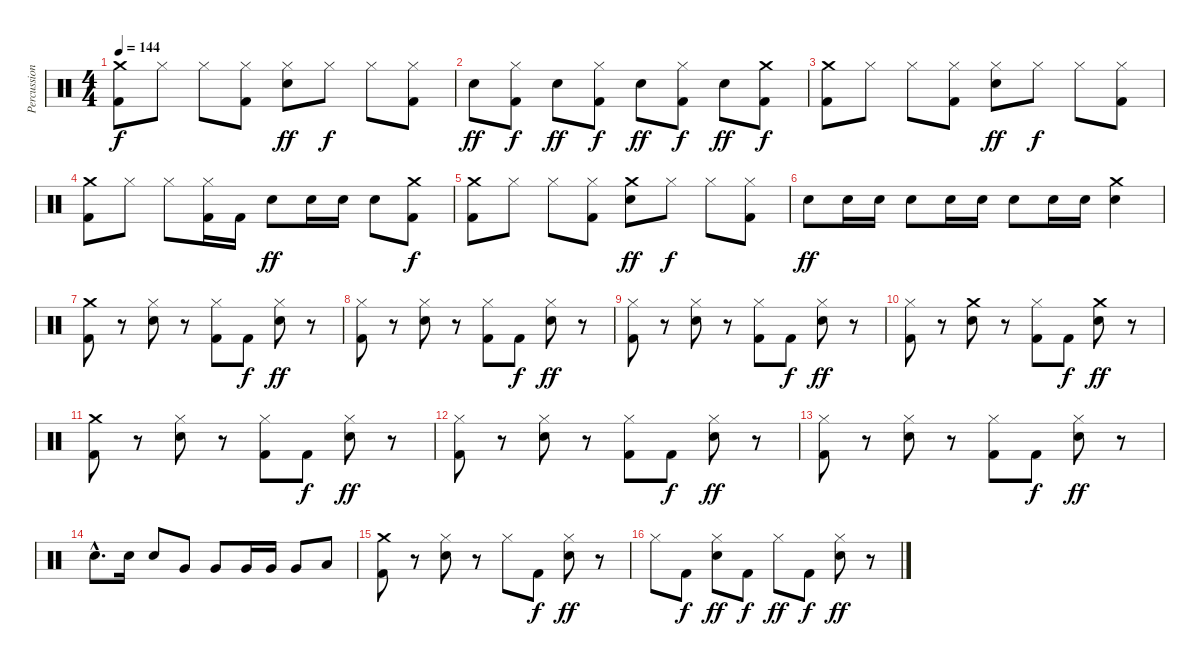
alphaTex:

\track ("Percussion" "Percussion") {instrument percussion}
\staff {score}
\articulation defaults
\ts (4 4)
\tempo 144
\clef neutral
\ks c
("Crash medium (hit)" "Kick (hit) 2").8{dy f} "Hi-Hat (closed)".8 "Hi-Hat (closed)".8 ("Hi-Hat (closed)" "Kick (hit) 2").8 ("Hi-Hat (closed)" "Snare (hit) 2").8{dy ff} "Hi-Hat (closed)".8{dy f} "Hi-Hat (closed)".8 ("Hi-Hat (closed)" "Kick (hit) 2").8 |
"Snare (hit) 2".8{dy ff} ("Hi-Hat (closed)" "Kick (hit) 2").8{dy f} "Snare (hit) 2".8{dy ff} ("Hi-Hat (closed)" "Kick (hit) 2").8{dy f} "Snare (hit) 2".8{dy ff} ("Hi-Hat (closed)" "Kick (hit) 2").8{dy f} "Snare (hit) 2".8{dy ff} ("Crash medium (hit)" "Kick (hit) 2").8{dy f} |
("Crash medium (hit)" "Kick (hit) 2").8 "Hi-Hat (closed)".8 "Hi-Hat (closed)".8 ("Hi-Hat (closed)" "Kick (hit) 2").8 ("Hi-Hat (closed)" "Snare (hit) 2").8{dy ff} "Hi-Hat (closed)".8{dy f} "Hi-Hat (closed)".8 ("Hi-Hat (closed)" "Kick (hit) 2").8 |
("Crash medium (hit)" "Kick (hit) 2").8 "Hi-Hat (closed)".8 "Hi-Hat (closed)".8 ("Hi-Hat (closed)" "Kick (hit) 2").16 "Kick (hit) 2".16 "Snare (hit) 2".8{dy ff} "Snare (hit) 2".16 "Snare (hit) 2".16 "Snare (hit) 2".8 ("Crash medium (hit)" "Kick (hit) 2").8{dy f} |
("Crash medium (hit)" "Kick (hit) 2").8 "Hi-Hat (closed)".8 "Hi-Hat (closed)".8 ("Hi-Hat (closed)" "Kick (hit) 2").8 ("Crash medium (hit)" "Snare (hit) 2").8{dy ff} "Hi-Hat (closed)".8{dy f} "Hi-Hat (closed)".8 ("Hi-Hat (closed)" "Kick (hit) 2").8 |
"Snare (hit) 2".8{dy ff} "Snare (hit) 2".16 "Snare (hit) 2".16 "Snare (hit) 2".8 "Snare (hit) 2".16 "Snare (hit) 2".16 "Snare (hit) 2".8 "Snare (hit) 2".16 "Snare (hit) 2".16 ("Crash medium (hit)" "Snare (hit) 2").4 |
("Crash medium (hit)" "Kick (hit) 2").8 r.8 ("Hi-Hat (closed)" "Snare (hit) 2").8 r.8 ("Hi-Hat (closed)" "Kick (hit) 2").8 "Kick (hit) 2".8{dy f} ("Hi-Hat (closed)" "Snare (hit) 2").8{dy ff} r.8 |
("Hi-Hat (closed)" "Kick (hit) 2").8 r.8 ("Hi-Hat (closed)" "Snare (hit) 2").8 r.8 ("Hi-Hat (closed)" "Kick (hit) 2").8 "Kick (hit) 2".8{dy f} ("Hi-Hat (closed)" "Snare (hit) 2").8{dy ff} r.8 |
("Hi-Hat (closed)" "Kick (hit) 2").8 r.8 ("Hi-Hat (closed)" "Snare (hit) 2").8 r.8 ("Hi-Hat (closed)" "Kick (hit) 2").8 "Kick (hit) 2".8{dy f} ("Hi-Hat (closed)" "Snare (hit) 2").8{dy ff} r.8 |
("Hi-Hat (closed)" "Kick (hit) 2").8 r.8 ("Crash medium (hit)" "Snare (hit) 2").8 r.8 ("Hi-Hat (closed)" "Kick (hit) 2").8 "Kick (hit) 2".8{dy f} ("Crash medium (hit)" "Snare (hit) 2").8{dy ff} r.8 |
("Crash medium (hit)" "Kick (hit) 2").8 r.8 ("Hi-Hat (closed)" "Snare (hit) 2").8 r.8 ("Hi-Hat (closed)" "Kick (hit) 2").8 "Kick (hit) 2".8{dy f} ("Hi-Hat (closed)" "Snare (hit) 2").8{dy ff} r.8 |
("Hi-Hat (closed)" "Kick (hit) 2").8 r.8 ("Hi-Hat (closed)" "Snare (hit) 2").8 r.8 ("Hi-Hat (closed)" "Kick (hit) 2").8 "Kick (hit) 2".8{dy f} ("Hi-Hat (closed)" "Snare (hit) 2").8{dy ff} r.8 |
("Hi-Hat (closed)" "Kick (hit) 2").8 r.8 ("Hi-Hat (closed)" "Snare (hit) 2").8 r.8 ("Hi-Hat (closed)" "Kick (hit) 2").8 "Kick (hit) 2".8{dy f} ("Hi-Hat (closed)" "Snare (hit) 2").8{dy ff} r.8 |
"Snare (hit) 2"{hac}.8{d} "Snare (hit) 2".16 "Snare (hit) 2".8 "Very Low Tom (hit)".8 "Very Low Tom (hit)".8 "Very Low Tom (hit)".16 "Very Low Tom (hit)".16 "Very Low Tom (hit)".8 "Low Floor Tom (hit)".8 |
("Crash medium (hit)" "Kick (hit) 2").8 r.8 ("Hi-Hat (closed)" "Snare (hit) 2").8 r.8 "Hi-Hat (closed)".8 "Kick (hit) 2".8{dy f} ("Hi-Hat (closed)" "Snare (hit) 2").8{dy ff} r.8 |
"Hi-Hat (closed)".8 "Kick (hit) 2".8{dy f} ("Hi-Hat (closed)" "Snare (hit) 2").8{dy ff} "Kick (hit) 2".8{dy f} "Hi-Hat (closed)".8{dy ff} "Kick (hit) 2".8{dy f} ("Hi-Hat (closed)" "Snare (hit) 2").8{dy ff} r.8
